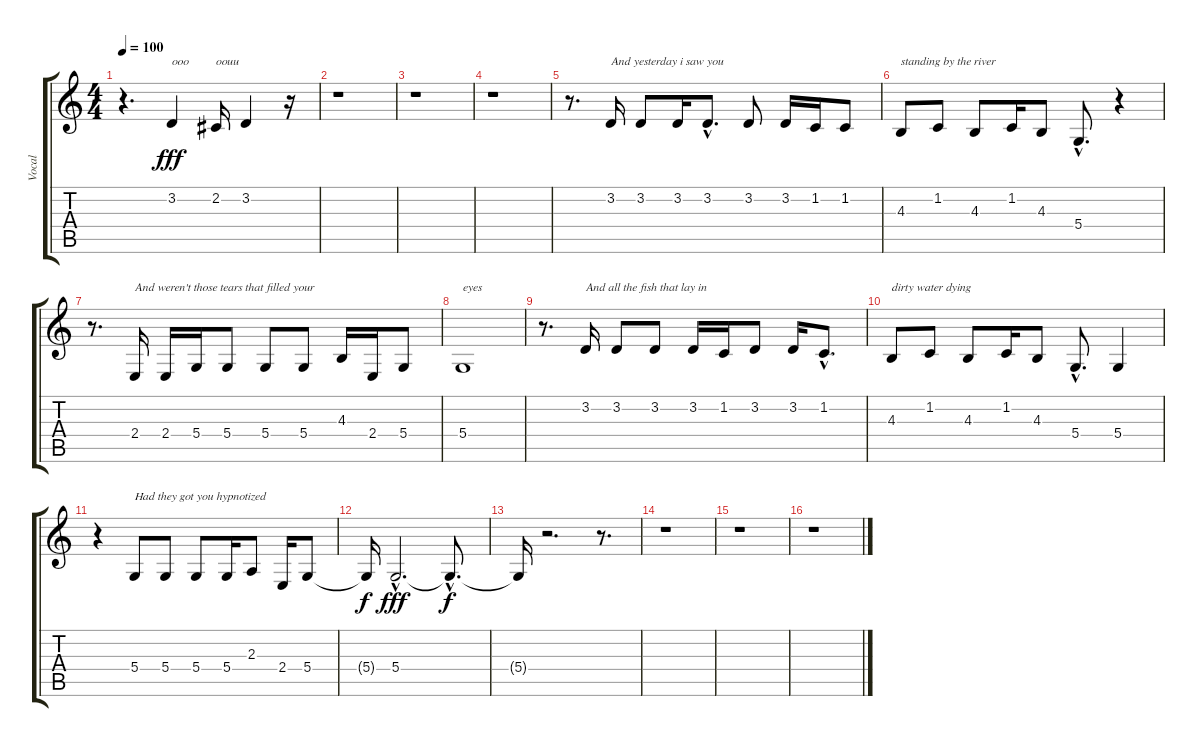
\track ("Vocal" "Vocal") {instrument ocarina}
\staff {score tabs}
\tuning (E4 B3 G3 D3 A2 E2) {hide}
\ts (4 4)
\tempo 100
\clef g2
\ks c
r.4{d dy fff} 3.2.4{txt "ooo"} 2.2.16{txt "oouu"} 3.2.4 r.16 |
r.1 |
r.1 |
r.1 |
r.8{d} 3.2.16{txt "And yesterday i saw you"} 3.2.8 3.2.16 3.2{hac}.8{d} 3.2.8 3.2.16 1.2.16 1.2.8 |
4.3.8{txt "standing by the river"} 1.2.8 4.3.8 1.2.16 4.3.8 5.4{hac}.8{d} r.4 |
r.8{d} 2.4.16{txt "And weren't those tears that filled your"} 2.4.16 5.4.16 5.4.8 5.4.8 5.4.8 4.3.16 2.4.16 5.4.8 |
5.4.1{txt "eyes"} |
r.8{d} 3.2.16{txt "And all the fish that lay in"} 3.2.8 3.2.8 3.2.16 1.2.16 3.2.8 3.2.16 1.2{hac}.8{d} |
4.3.8{txt "dirty water dying"} 1.2.8 4.3.8 1.2.16 4.3.8 5.4{hac}.8{d} 5.4.4 |
r.4 5.4.8{txt "Had they got you hypnotized"} 5.4.8 5.4.8 5.4.16 2.3.8 2.4.16 5.4.8 |
5.4{t}.16{dy f} 5.4{hac}.2{d dy fff} 5.4{hac t}.8{d dy f} |
5.4{t}.16 r.2{d} r.8{d} |
r.1 |
r.1 |
r.1
